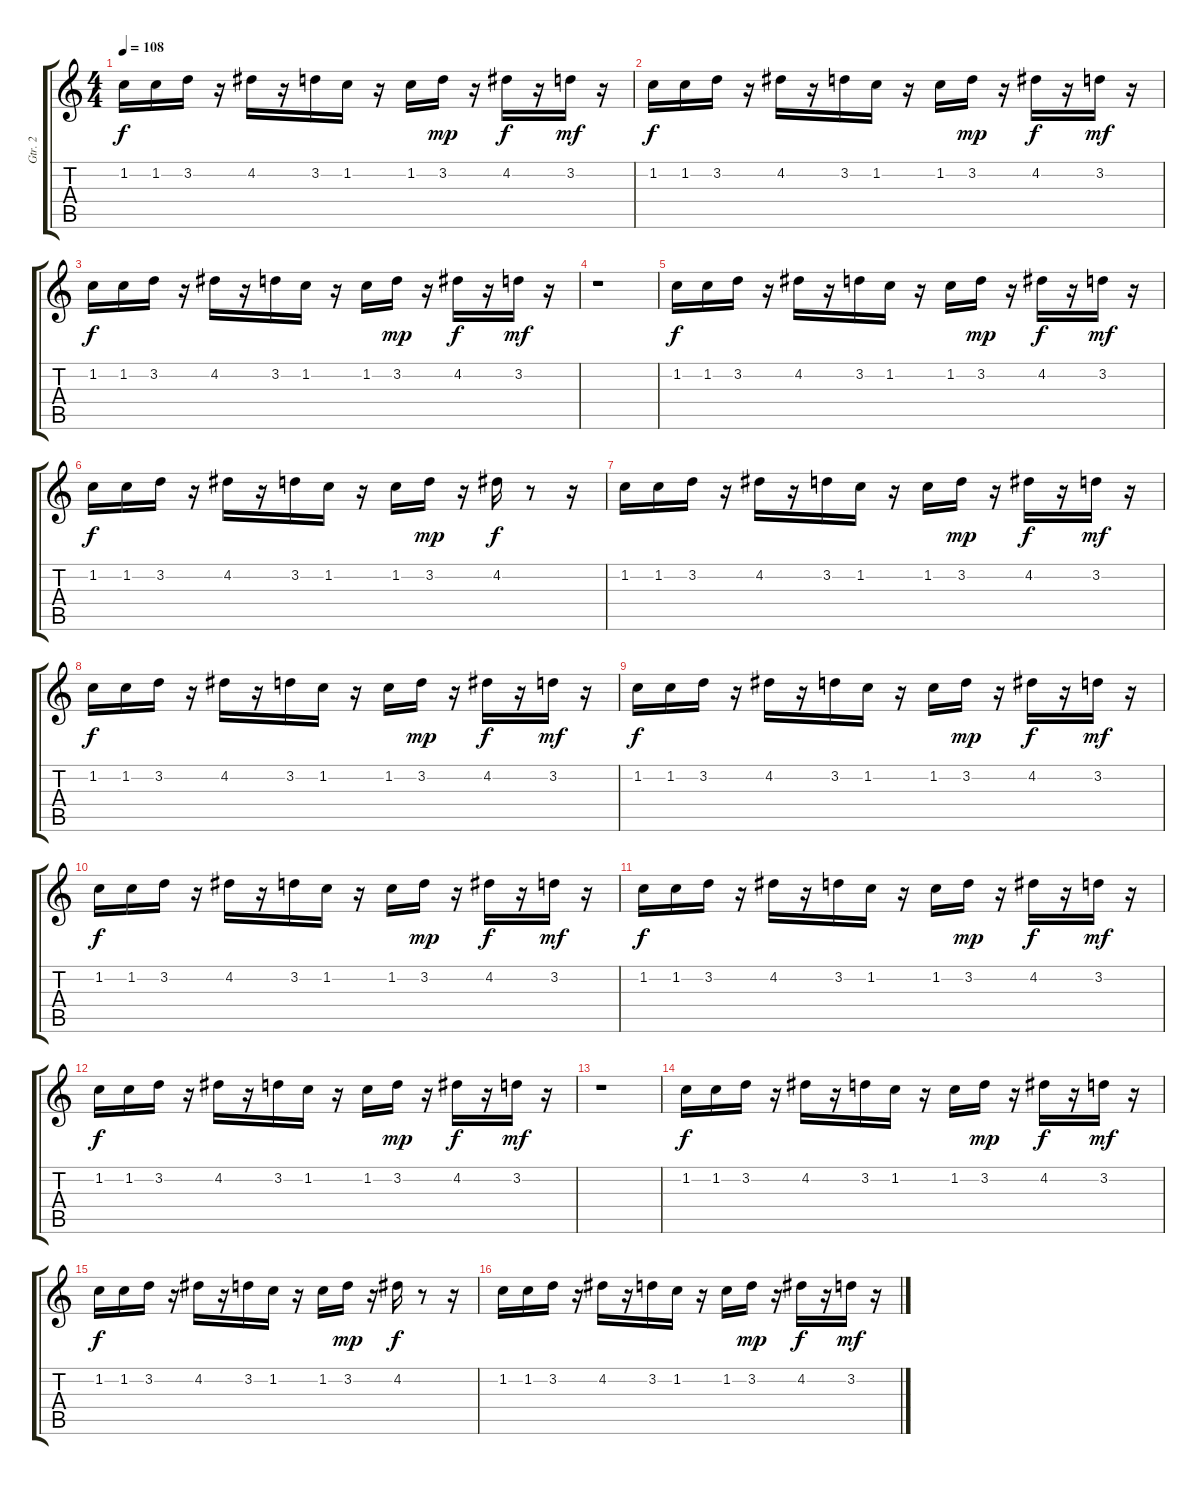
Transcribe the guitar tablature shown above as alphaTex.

\track ("Gtr. 2" "Gtr. 2") {instrument electricguitarmuted}
\staff {score tabs}
\tuning (E4 B3 G3 D3 A2 E2) {hide}
\ts (4 4)
\tempo 108
\clef g2
\ks c
1.2.16{dy f} 1.2.16 3.2.16 r.16 4.2.16 r.16 3.2.16 1.2.16 r.16 1.2.16 3.2.16{dy mp} r.16 4.2.16{dy f} r.16 3.2.16{dy mf} r.16 |
1.2.16{dy f} 1.2.16 3.2.16 r.16 4.2.16 r.16 3.2.16 1.2.16 r.16 1.2.16 3.2.16{dy mp} r.16 4.2.16{dy f} r.16 3.2.16{dy mf} r.16 |
1.2.16{dy f} 1.2.16 3.2.16 r.16 4.2.16 r.16 3.2.16 1.2.16 r.16 1.2.16 3.2.16{dy mp} r.16 4.2.16{dy f} r.16 3.2.16{dy mf} r.16 |
r.1 |
1.2.16{dy f} 1.2.16 3.2.16 r.16 4.2.16 r.16 3.2.16 1.2.16 r.16 1.2.16 3.2.16{dy mp} r.16 4.2.16{dy f} r.16 3.2.16{dy mf} r.16 |
1.2.16{dy f} 1.2.16 3.2.16 r.16 4.2.16 r.16 3.2.16 1.2.16 r.16 1.2.16 3.2.16{dy mp} r.16 4.2.16{dy f} r.8 r.16 |
1.2.16 1.2.16 3.2.16 r.16 4.2.16 r.16 3.2.16 1.2.16 r.16 1.2.16 3.2.16{dy mp} r.16 4.2.16{dy f} r.16 3.2.16{dy mf} r.16 |
1.2.16{dy f} 1.2.16 3.2.16 r.16 4.2.16 r.16 3.2.16 1.2.16 r.16 1.2.16 3.2.16{dy mp} r.16 4.2.16{dy f} r.16 3.2.16{dy mf} r.16 |
1.2.16{dy f} 1.2.16 3.2.16 r.16 4.2.16 r.16 3.2.16 1.2.16 r.16 1.2.16 3.2.16{dy mp} r.16 4.2.16{dy f} r.16 3.2.16{dy mf} r.16 |
1.2.16{dy f} 1.2.16 3.2.16 r.16 4.2.16 r.16 3.2.16 1.2.16 r.16 1.2.16 3.2.16{dy mp} r.16 4.2.16{dy f} r.16 3.2.16{dy mf} r.16 |
1.2.16{dy f} 1.2.16 3.2.16 r.16 4.2.16 r.16 3.2.16 1.2.16 r.16 1.2.16 3.2.16{dy mp} r.16 4.2.16{dy f} r.16 3.2.16{dy mf} r.16 |
1.2.16{dy f} 1.2.16 3.2.16 r.16 4.2.16 r.16 3.2.16 1.2.16 r.16 1.2.16 3.2.16{dy mp} r.16 4.2.16{dy f} r.16 3.2.16{dy mf} r.16 |
r.1 |
1.2.16{dy f} 1.2.16 3.2.16 r.16 4.2.16 r.16 3.2.16 1.2.16 r.16 1.2.16 3.2.16{dy mp} r.16 4.2.16{dy f} r.16 3.2.16{dy mf} r.16 |
1.2.16{dy f} 1.2.16 3.2.16 r.16 4.2.16 r.16 3.2.16 1.2.16 r.16 1.2.16 3.2.16{dy mp} r.16 4.2.16{dy f} r.8 r.16 |
1.2.16 1.2.16 3.2.16 r.16 4.2.16 r.16 3.2.16 1.2.16 r.16 1.2.16 3.2.16{dy mp} r.16 4.2.16{dy f} r.16 3.2.16{dy mf} r.16
